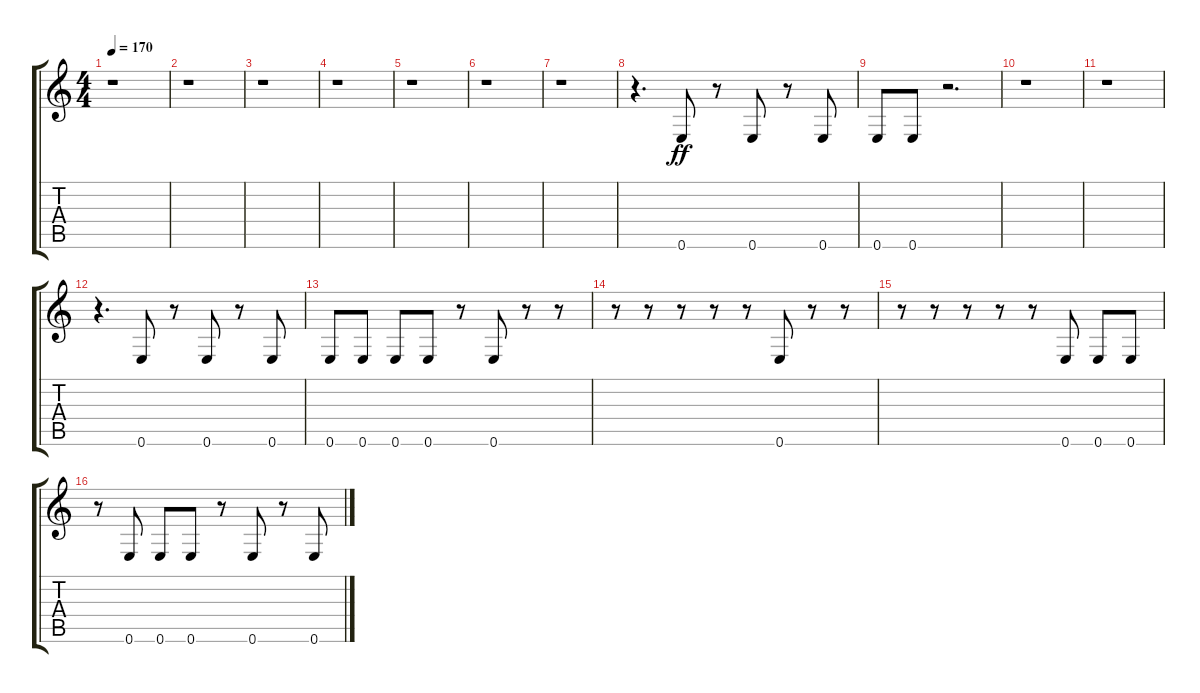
\track "" {instrument fretlessbass}
\staff {score tabs}
\tuning (E4 B3 G3 D3 A2 E2) {hide}
\ts (4 4)
\tempo 170
\clef g2
\ks c
r.1{dy ff} |
r.1 |
r.1 |
r.1 |
r.1 |
r.1 |
r.1 |
r.4{d} 0.6.8 r.8 0.6.8 r.8 0.6.8 |
0.6.8 0.6.8 r.2{d} |
r.1 |
r.1 |
r.4{d} 0.6.8 r.8 0.6.8 r.8 0.6.8 |
0.6.8 0.6.8 0.6.8 0.6.8 r.8 0.6.8 r.8 r.8 |
r.8 r.8 r.8 r.8 r.8 0.6.8 r.8 r.8 |
r.8 r.8 r.8 r.8 r.8 0.6.8 0.6.8 0.6.8 |
r.8 0.6.8 0.6.8 0.6.8 r.8 0.6.8 r.8 0.6.8
